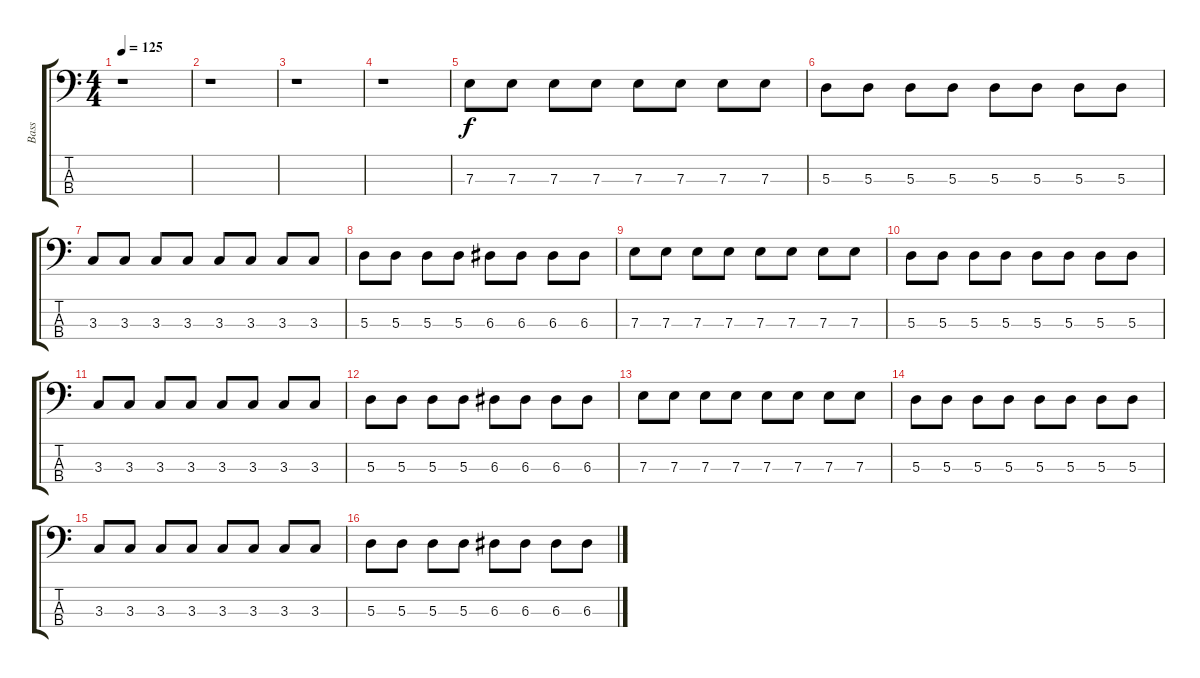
\track ("Bass" "Bass") {instrument electricbassfinger}
\staff {score tabs}
\tuning (G2 D2 A1 E1) {hide}
\ts (4 4)
\tempo 125
\clef f4
\ks c
r.1{dy f instrument electricbassfinger} |
r.1 |
r.1 |
r.1 |
7.3.8 7.3.8 7.3.8 7.3.8 7.3.8 7.3.8 7.3.8 7.3.8 |
5.3.8 5.3.8 5.3.8 5.3.8 5.3.8 5.3.8 5.3.8 5.3.8 |
3.3.8 3.3.8 3.3.8 3.3.8 3.3.8 3.3.8 3.3.8 3.3.8 |
5.3.8 5.3.8 5.3.8 5.3.8 6.3.8 6.3.8 6.3.8 6.3.8 |
7.3.8 7.3.8 7.3.8 7.3.8 7.3.8 7.3.8 7.3.8 7.3.8 |
5.3.8 5.3.8 5.3.8 5.3.8 5.3.8 5.3.8 5.3.8 5.3.8 |
3.3.8 3.3.8 3.3.8 3.3.8 3.3.8 3.3.8 3.3.8 3.3.8 |
5.3.8 5.3.8 5.3.8 5.3.8 6.3.8 6.3.8 6.3.8 6.3.8 |
7.3.8 7.3.8 7.3.8 7.3.8 7.3.8 7.3.8 7.3.8 7.3.8 |
5.3.8 5.3.8 5.3.8 5.3.8 5.3.8 5.3.8 5.3.8 5.3.8 |
3.3.8 3.3.8 3.3.8 3.3.8 3.3.8 3.3.8 3.3.8 3.3.8 |
5.3.8 5.3.8 5.3.8 5.3.8 6.3.8 6.3.8 6.3.8 6.3.8
